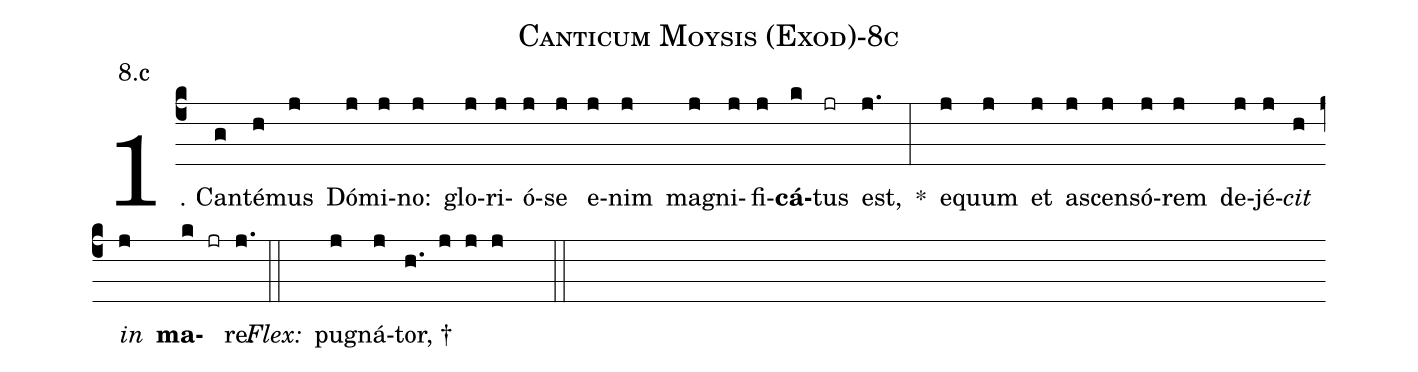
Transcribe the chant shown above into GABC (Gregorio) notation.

name: Canticum Moysis (Exod)-8c;
annotation: 8.c;
%%
(c4)1. Can(g)té(h)mus(j) Dó(j)mi(j)no:(j) glo(j)ri(j)ó(j)se(j) e(j)nim(j) ma(j)gni(j)fi(j)<b>cá</b>(k)tus(jr) est,(j.) *(:) e(j)quum(j) et(j) a(j)scen(j)só(j)rem(j) de(j)jé(j)<i>cit</i>(h) <i>in</i>(j) <b>ma</b>(k jr)re.(j.) (::)
<i>Flex:</i>()  pu(j)gná(j)tor, †(h. j j j  ::)
